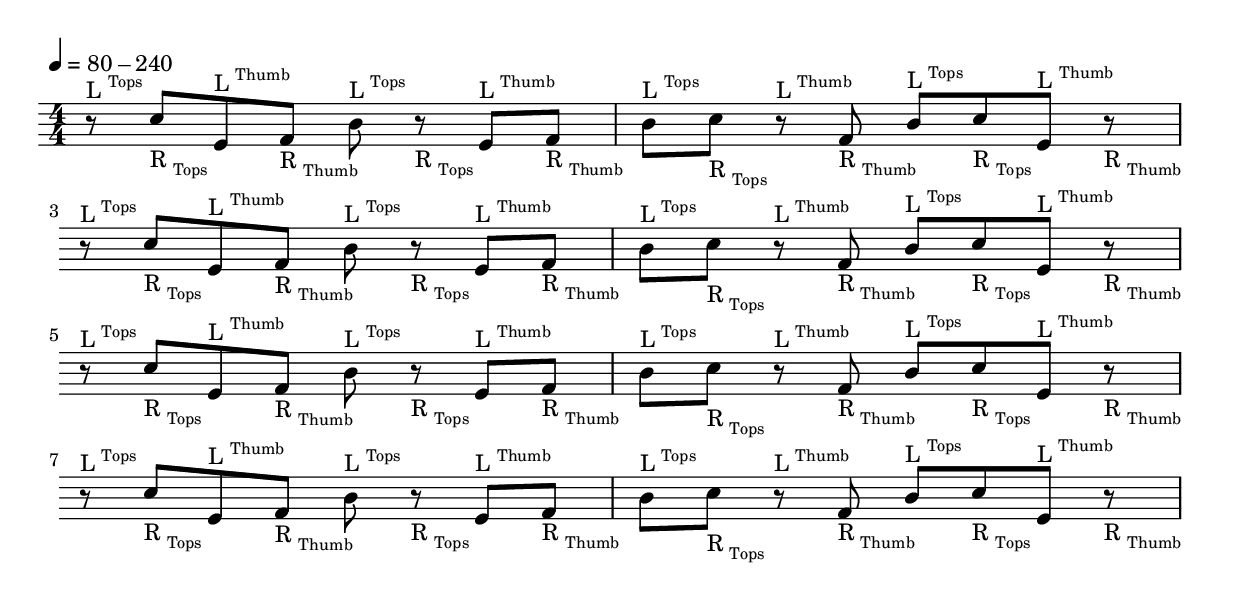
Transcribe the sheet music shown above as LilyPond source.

\version "2.24.1"
\include "../global.ly"

\layout {
  indent = -3.5
}

\relative {
  \defaultScoreSettings
  \tempo 4 = 80 - 240
  \time 4/4

  \repeat unfold 4 { 
    r8^\LTopsTop c''_\RTopsBtm  e,^\LThumbTop   f_\RThumbBtm 
    b8^\LTopsTop   r_\RTopsBtm  e,^\LThumbTop   f_\RThumbBtm 
    b8^\LTopsTop   c_\RTopsBtm   r^\LThumbTop  f,_\RThumbBtm 
    b8^\LTopsTop   c_\RTopsBtm  e,^\LThumbTop   r_\RThumbBtm 
    \break
  }
}